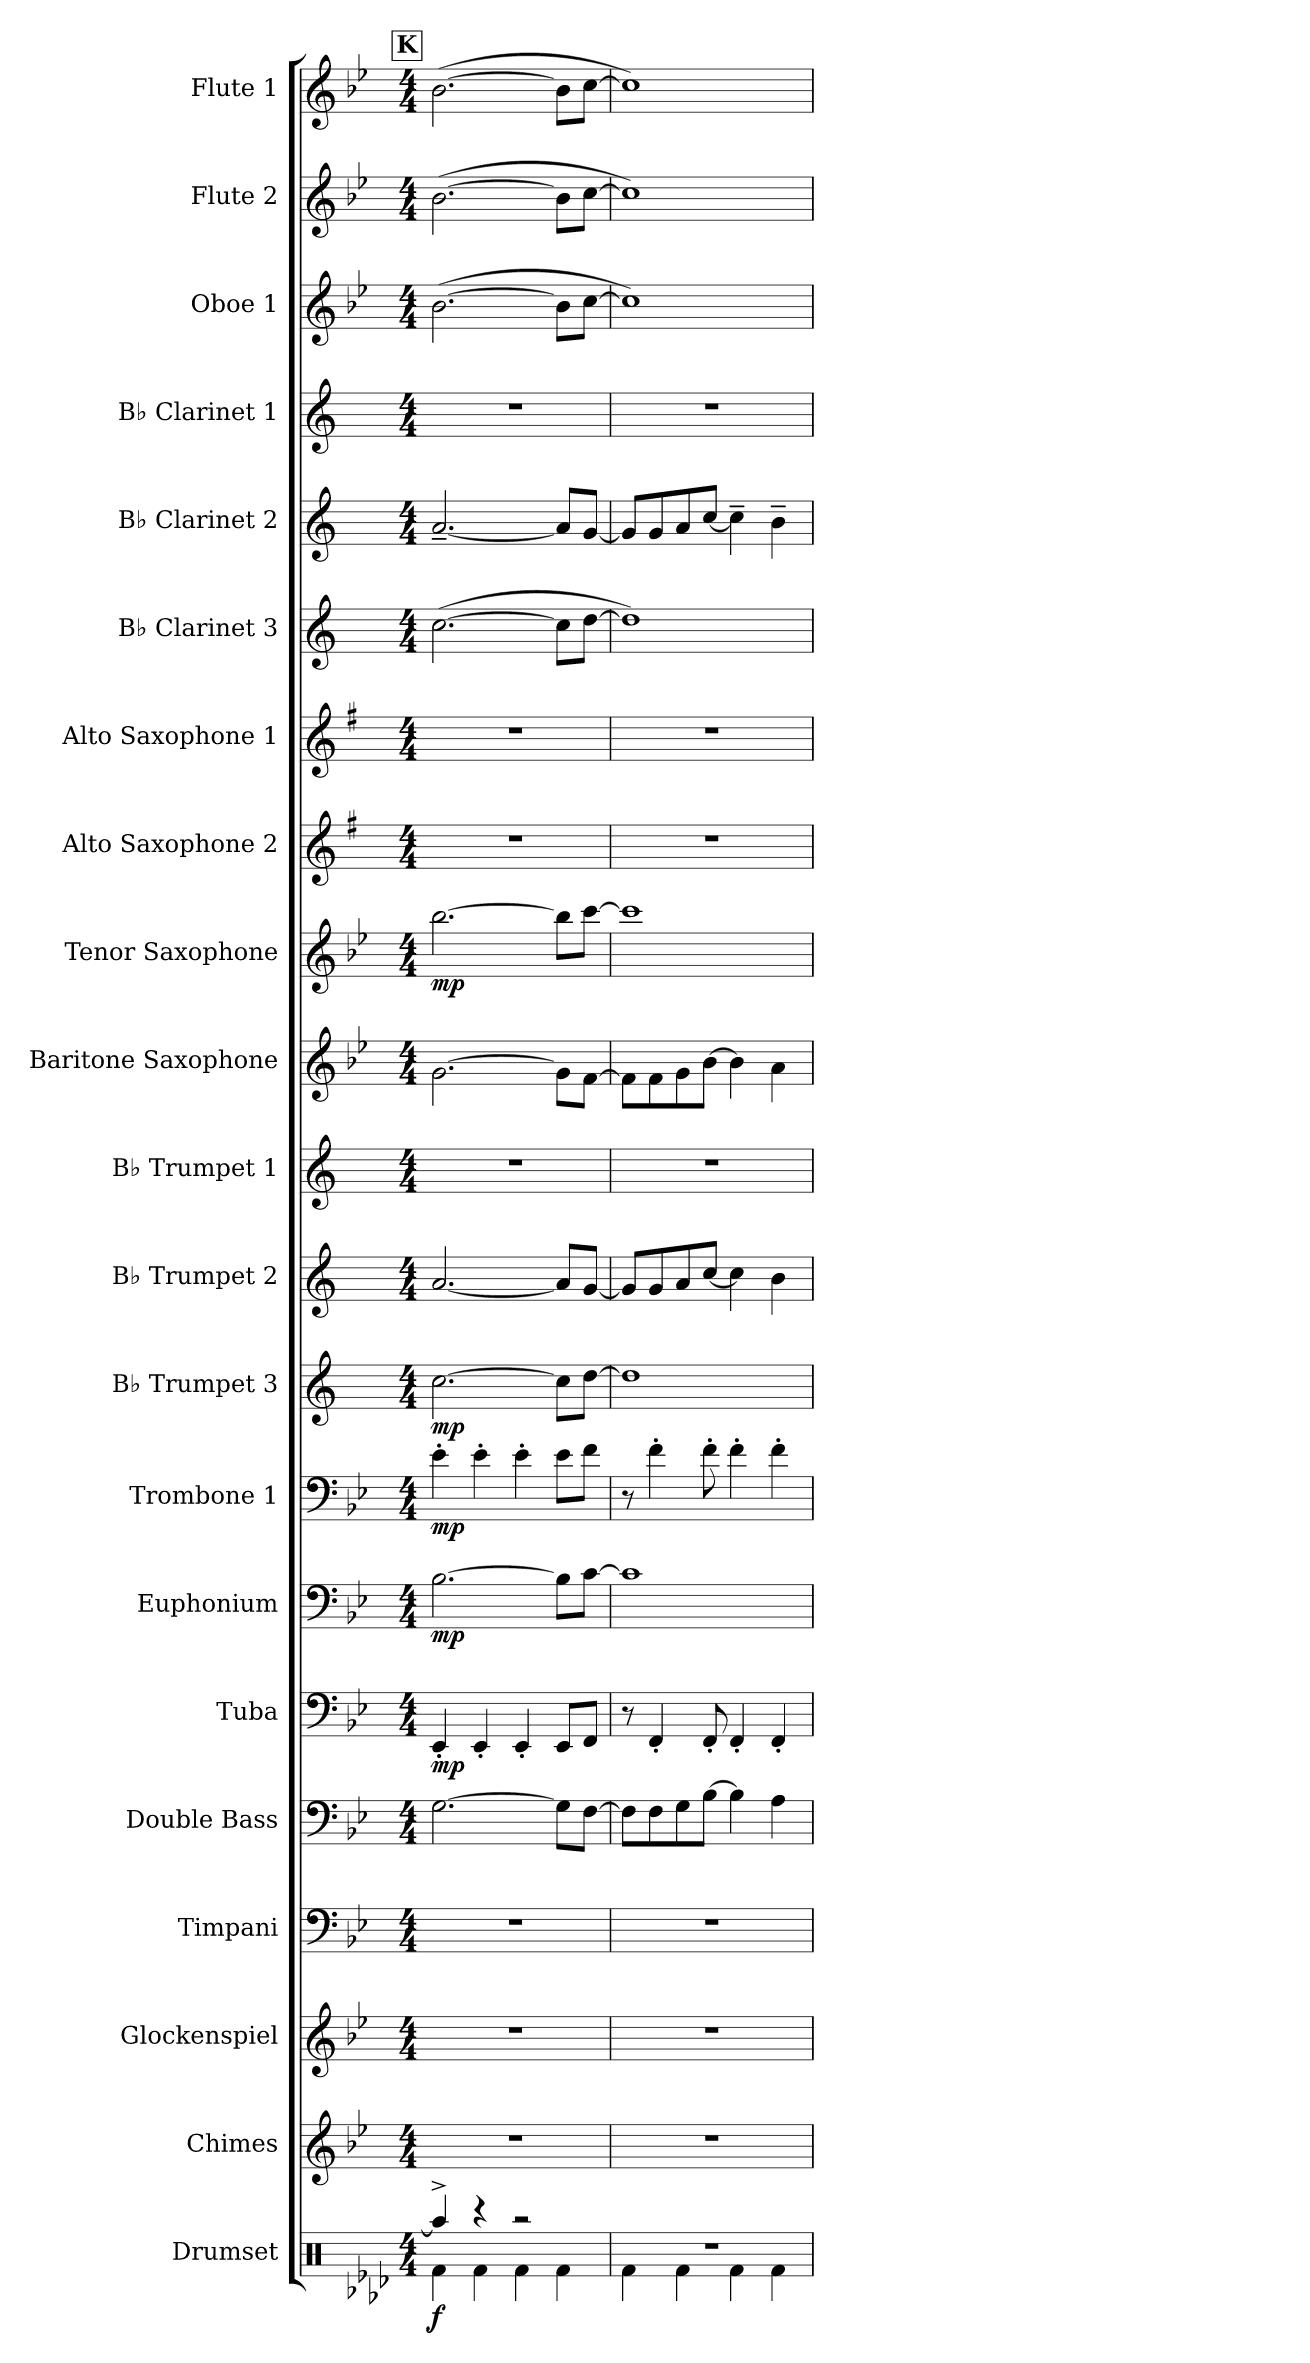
**kern	**dynam	**kern	**kern	**kern	**kern	**kern	**dynam	**kern	**dynam	**kern	**dynam	**kern	**dynam	**kern	**kern	**kern	**kern	**dynam	**kern	**kern	**kern	**kern	**kern	**kern	**kern	**kern
*part21	*part21	*part20	*part19	*part18	*part17	*part16	*part16	*part15	*part15	*part14	*part14	*part13	*part13	*part12	*part11	*part10	*part9	*part9	*part8	*part7	*part6	*part5	*part4	*part3	*part2	*part1
*staff21	*staff21	*staff20	*staff19	*staff18	*staff17	*staff16	*staff16	*staff15	*staff15	*staff14	*staff14	*staff13	*staff13	*staff12	*staff11	*staff10	*staff9	*staff9	*staff8	*staff7	*staff6	*staff5	*staff4	*staff3	*staff2	*staff1
*I"Drumset	*	*I"Chimes	*I"Glockenspiel	*I"Timpani	*I"Double Bass	*I"Tuba	*	*I"Euphonium	*	*I"Trombone 1	*	*I"B♭ Trumpet 3	*	*I"B♭ Trumpet 2	*I"B♭ Trumpet 1	*I"Baritone Saxophone	*I"Tenor Saxophone	*	*I"Alto Saxophone 2	*I"Alto Saxophone 1	*I"B♭ Clarinet 3	*I"B♭ Clarinet 2	*I"B♭ Clarinet 1	*I"Oboe 1	*I"Flute 2	*I"Flute 1
*I'D. Set	*	*I'Cme.	*I'Glk.	*I'Timp.	*I'Db.	*I'Tba.	*	*I'Euph.	*	*I'Tbn. 1	*	*I'B♭ Tpt. 3	*	*I'B♭ Tpt. 2	*I'B♭ Tpt. 1	*I'Bar. Sax.	*I'T. Sax.	*	*I'A. Sax. 2	*I'A. Sax. 1	*I'B♭ Cl. 3	*I'B♭ Cl. 2	*I'B♭ Cl. 1	*I'Ob. 1	*I'Fl. 2	*I'Fl. 1
*clefX	*	*clefG2	*clefG2	*clefF4	*clefF4	*clefF4	*	*clefF4	*	*clefF4	*	*clefG2	*	*clefG2	*clefG2	*clefG2	*clefG2	*	*clefG2	*clefG2	*clefG2	*clefG2	*clefG2	*clefG2	*clefG2	*clefG2
*	*	*	*ITrd-14c-24	*	*ITrd7c12	*	*	*	*	*	*	*ITrd1c2	*	*ITrd1c2	*ITrd1c2	*ITrd12c21	*ITrd8c14	*	*ITrd5c9	*ITrd5c9	*ITrd1c2	*ITrd1c2	*ITrd1c2	*	*	*
*k[b-e-a-d-]	*	*k[b-e-]	*k[b-e-]	*k[b-e-]	*k[b-e-]	*k[b-e-]	*	*k[b-e-]	*	*k[b-e-]	*	*k[b-e-]	*	*k[b-e-]	*k[b-e-]	*k[b-e-]	*k[b-e-]	*	*k[b-e-]	*k[b-e-]	*k[b-e-]	*k[b-e-]	*k[b-e-]	*k[b-e-]	*k[b-e-]	*k[b-e-]
*M4/4	*	*M4/4	*M4/4	*M4/4	*M4/4	*M4/4	*	*M4/4	*	*M4/4	*	*M4/4	*	*M4/4	*M4/4	*M4/4	*M4/4	*	*M4/4	*M4/4	*M4/4	*M4/4	*M4/4	*M4/4	*M4/4	*M4/4
!!LO:REH:place=s1:a:B:fs=14:t=K
=107	=107	=107	=107	=107	=107	=107	=107	=107	=107	=107	=107	=107	=107	=107	=107	=107	=107	=107	=107	=107	=107	=107	=107	=107	=107	=107
*^	*	*	*	*	*	*	*	*	*	*	*	*	*	*	*	*	*	*	*	*	*	*	*	*	*	*
!	!	!LO:DY:b	!	!	!	!	!	!LO:DY:b	!	!LO:DY:b	!	!LO:DY:b	!	!LO:DY:b	!	!	!	!	!LO:DY:b	!	!	!	!	!	!	!	!
4Raa^/]	4Rf\	f	1r	1r	1r	[2.GG\	4EE-'/	mp	[2.B-\	mp	4e-'\	mp	[2.b-\	mp	[2.g/	1r	[2.G\	[2.b-\	mp	1r	1r	(>[2.b-\	[2.g~/	1r	(>[2.b-\	(>[2.b-\	(>[2.b-\
4r	4Rf\	.	.	.	.	.	4EE-'/	.	.	.	4e-'\	.	.	.	.	.	.	.	.	.	.	.	.	.	.	.	.
2r	4Rf\	.	.	.	.	.	4EE-'/	.	.	.	4e-'\	.	.	.	.	.	.	.	.	.	.	.	.	.	.	.	.
.	4Rf\	.	.	.	.	8GG\L]	8EE-/L	.	8B-\L]	.	8e-\L	.	8b-\L]	.	8g/L]	.	8G\L]	8b-\L]	.	.	.	8b-\L]	8g/L]	.	8b-\L]	8b-\L]	8b-\L]
.	.	.	.	.	.	[8FF\J	8FF/J	.	[8c\J	.	8f\J	.	[8cc\J	.	[8f/J	.	[8F\J	[8cc\J	.	.	.	[8cc\J	[8f/J	.	[8cc\J	[8cc\J	[8cc\J
=108	=108	=108	=108	=108	=108	=108	=108	=108	=108	=108	=108	=108	=108	=108	=108	=108	=108	=108	=108	=108	=108	=108	=108	=108	=108	=108	=108
1r	4Rf\	.	1r	1r	1r	8FF\L]	8r	.	1c]	.	8r	.	1cc]	.	8f/L]	1r	8F\L]	1cc]	.	1r	1r	1cc])	8f/L]	1r	1cc])	1cc])	1cc])
.	.	.	.	.	.	8FF\	4FF'/	.	.	.	4f'\	.	.	.	8f/	.	8F\	.	.	.	.	.	8f/	.	.	.	.
.	4Rf\	.	.	.	.	8GG\	.	.	.	.	.	.	.	.	8g/	.	8G\	.	.	.	.	.	8g/	.	.	.	.
.	.	.	.	.	.	[8BB-\J	8FF'/	.	.	.	8f'\	.	.	.	[8b-/J	.	[8B-\J	.	.	.	.	.	[8b-/J	.	.	.	.
.	4Rf\	.	.	.	.	4BB-\]	4FF'/	.	.	.	4f'\	.	.	.	4b-\]	.	4B-\]	.	.	.	.	.	4b-~\]	.	.	.	.
.	4Rf\	.	.	.	.	4AA\	4FF'/	.	.	.	4f'\	.	.	.	4a\	.	4A\	.	.	.	.	.	4a~\	.	.	.	.
*v	*v	*	*	*	*	*	*	*	*	*	*	*	*	*	*	*	*	*	*	*	*	*	*	*	*	*	*
=	=	=	=	=	=	=	=	=	=	=	=	=	=	=	=	=	=	=	=	=	=	=	=	=	=	=
*-	*-	*-	*-	*-	*-	*-	*-	*-	*-	*-	*-	*-	*-	*-	*-	*-	*-	*-	*-	*-	*-	*-	*-	*-	*-	*-
